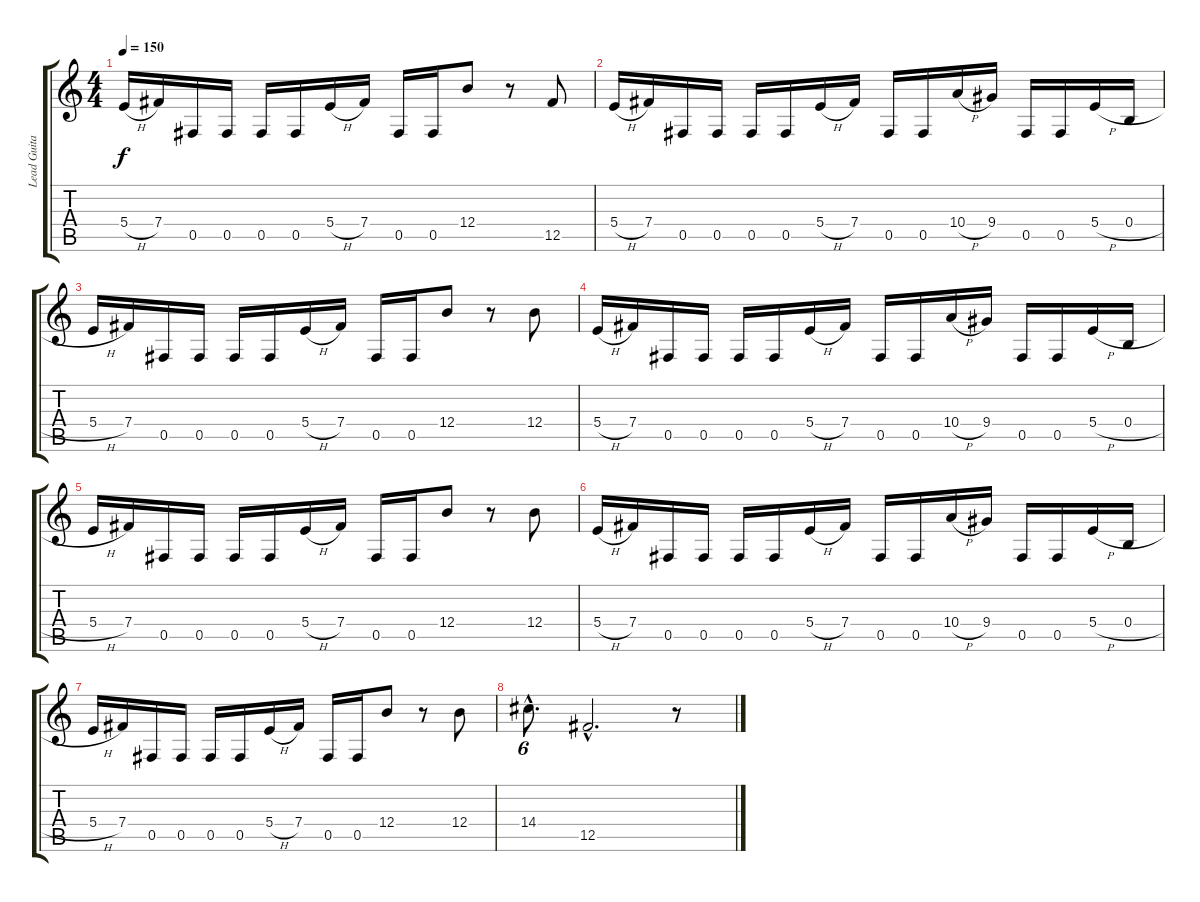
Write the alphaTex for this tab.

\track ("Lead Guitar" "Lead Guita") {instrument overdrivenguitar}
\staff {score tabs}
\tuning (Db4 Ab3 E3 B2 Gb2 Db2) {hide}
\ts (4 4)
\tempo 150
\clef g2
\ks c
5.4{h}.16{dy f} 7.4.16 0.5.16 0.5.16 0.5.16 0.5.16 5.4{h}.16 7.4.16 0.5.16 0.5.16 12.4.8 r.8 12.5.8 |
5.4{h}.16 7.4.16 0.5.16 0.5.16 0.5.16 0.5.16 5.4{h}.16 7.4.16 0.5.16 0.5.16 10.4{h}.16 9.4.16 0.5.16 0.5.16 5.4{h}.16 0.4{h}.16 |
5.4{h}.16 7.4.16 0.5.16 0.5.16 0.5.16 0.5.16 5.4{h}.16 7.4.16 0.5.16 0.5.16 12.4.8 r.8 12.4.8 |
5.4{h}.16 7.4.16 0.5.16 0.5.16 0.5.16 0.5.16 5.4{h}.16 7.4.16 0.5.16 0.5.16 10.4{h}.16 9.4.16 0.5.16 0.5.16 5.4{h}.16 0.4{h}.16 |
5.4{h}.16 7.4.16 0.5.16 0.5.16 0.5.16 0.5.16 5.4{h}.16 7.4.16 0.5.16 0.5.16 12.4.8 r.8 12.4.8 |
5.4{h}.16 7.4.16 0.5.16 0.5.16 0.5.16 0.5.16 5.4{h}.16 7.4.16 0.5.16 0.5.16 10.4{h}.16 9.4.16 0.5.16 0.5.16 5.4{h}.16 0.4{h}.16 |
5.4{h}.16 7.4.16 0.5.16 0.5.16 0.5.16 0.5.16 5.4{h}.16 7.4.16 0.5.16 0.5.16 12.4.8 r.8 12.4.8 |
14.4{hac}.8{d tu (6 4)} 12.5{hac}.2{d} r.8
